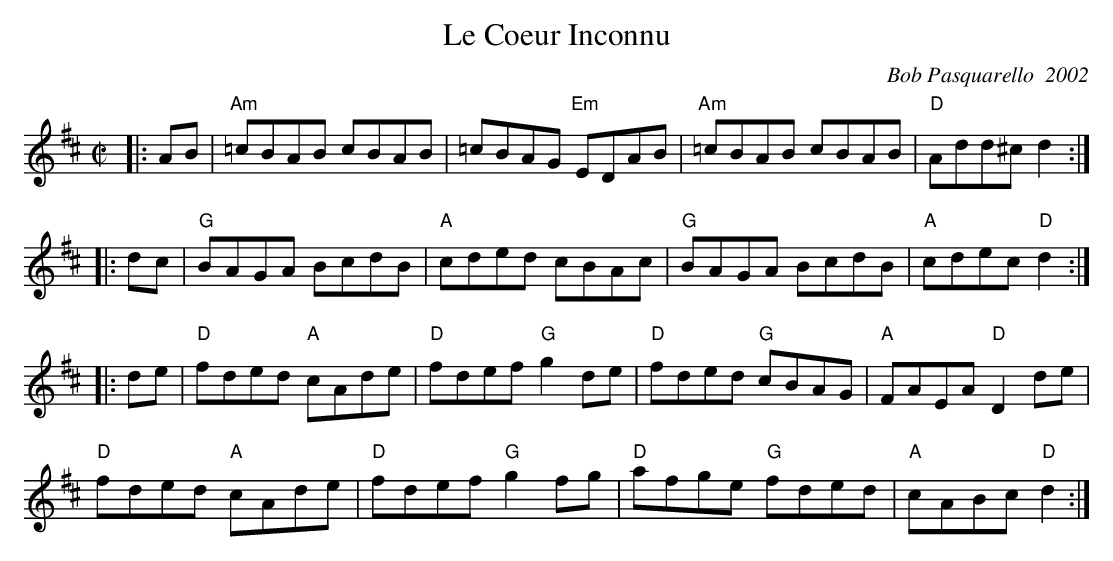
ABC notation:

X:1
T:Le Coeur Inconnu
C:Bob Pasquarello  2002
M:C|
L:1/8
K:D
|:AB| "Am" =cBAB cBAB| =cBAG "Em" EDAB|"Am" =cBAB cBAB| "D"Add^cd2:|
|:dc| "G" BAGA BcdB| "A" cded cBAc| "G"BAGA BcdB| "A"cdec "D"d2:|
|:de|"D" fded "A"cAde| "D" fdef "G"g2 de|"D" fded "G"cBAG| "A" FAEA "D"D2 de|
"D" fded "A"cAde| "D" fdef "G"g2 fg|"D"afge "G"fded| "A" cABc "D"d2:|
